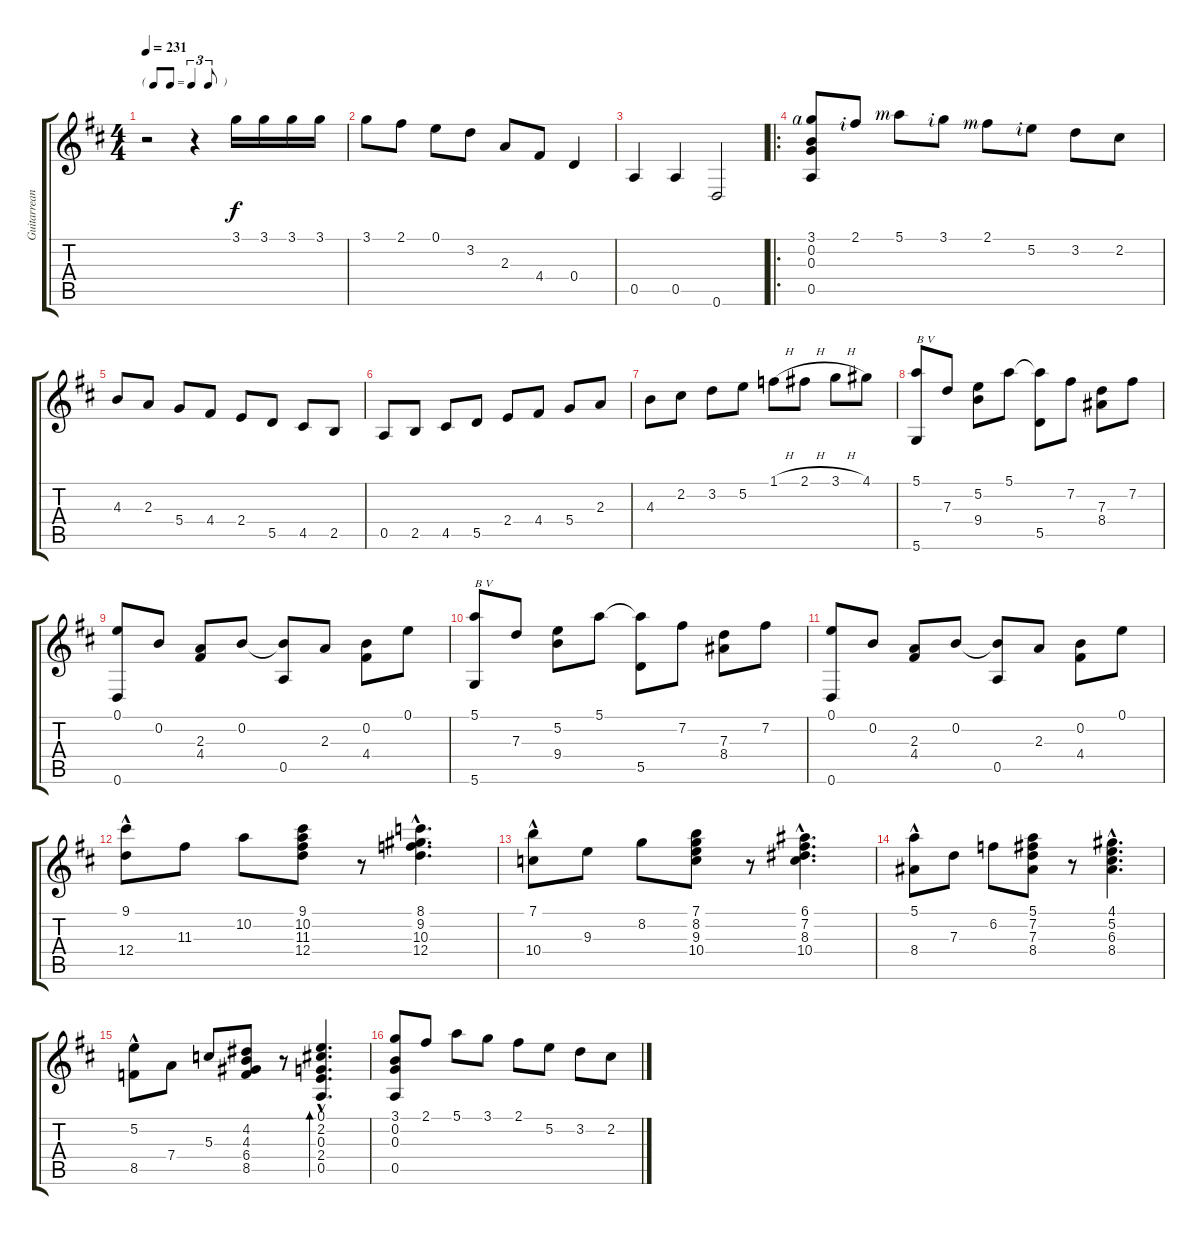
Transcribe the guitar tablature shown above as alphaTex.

\track ("Guitarreando" "Guitarrean") {instrument acousticguitarnylon}
\staff {score tabs}
\tuning (E4 B3 G3 D3 A2 D2) {hide}
\ts (4 4)
\tf triplet8th
\tempo 231
\clef g2
\ks d
r.2{dy f instrument acousticguitarnylon} r.4 3.1.16 3.1.16 3.1.16 3.1.16 |
3.1.8 2.1.8 0.1.8 3.2.8 2.3.8 4.4.8 0.4.4 |
0.5.4 0.5.4 0.6.2 |
\ro
(3.1{rf 4} 0.2 0.3 0.5).8 2.1{rf 2}.8 5.1{rf 3}.8 3.1{rf 2}.8 2.1{rf 3}.8 5.2{rf 2}.8 3.2.8 2.2.8 |
4.3.8 2.3.8 5.4.8 4.4.8 2.4.8 5.5.8 4.5.8 2.5.8 |
0.5.8 2.5.8 4.5.8 5.5.8 2.4.8 4.4.8 5.4.8 2.3.8 |
4.3.8 2.2.8 3.2.8 5.2.8 1.1{h}.8 2.1{h}.8 3.1{h}.8 4.1.8 |
(5.1 5.6).8{txt "B V"} 7.3.8 (5.2 9.4).8 5.1.8 (5.1{t} 5.5).8 7.2.8 (7.3 8.4).8 7.2.8 |
(0.1 0.6).8 0.2.8 (2.3 4.4).8 0.2.8 (0.2{t} 0.5).8 2.3.8 (0.2 4.4).8 0.1.8 |
(5.1 5.6).8{txt "B V"} 7.3.8 (5.2 9.4).8 5.1.8 (5.1{t} 5.5).8 7.2.8 (7.3 8.4).8 7.2.8 |
(0.1 0.6).8 0.2.8 (2.3 4.4).8 0.2.8 (0.2{t} 0.5).8 2.3.8 (0.2 4.4).8 0.1.8 |
(9.1 12.4{hac}).8 11.3.8 10.2.8 (9.1 10.2 11.3 12.4).8 r.8 (8.1 9.2 10.3 12.4{hac}).4{d} |
(7.1 10.4{hac}).8 9.3.8 8.2.8 (7.1 8.2 9.3 10.4).8 r.8 (6.1{hac} 7.2{hac} 8.3{hac} 10.4{hac}).4{d} |
(5.1 8.4{hac}).8 7.3.8 6.2.8 (5.1 7.2 7.3 8.4).8 r.8 (4.1{hac} 5.2{hac} 6.3{hac} 8.4{hac}).4{d} |
(5.2 8.5{hac}).8 7.4.8 5.3.8 (4.2 4.3 6.4 8.5).8 r.8 (0.1{hac} 2.2{hac} 0.3{hac} 2.4{hac} 0.5{hac}).4{d bd 60} |
(3.1 0.2 0.3 0.5).8 2.1.8 5.1.8 3.1.8 2.1.8 5.2.8 3.2.8 2.2.8
